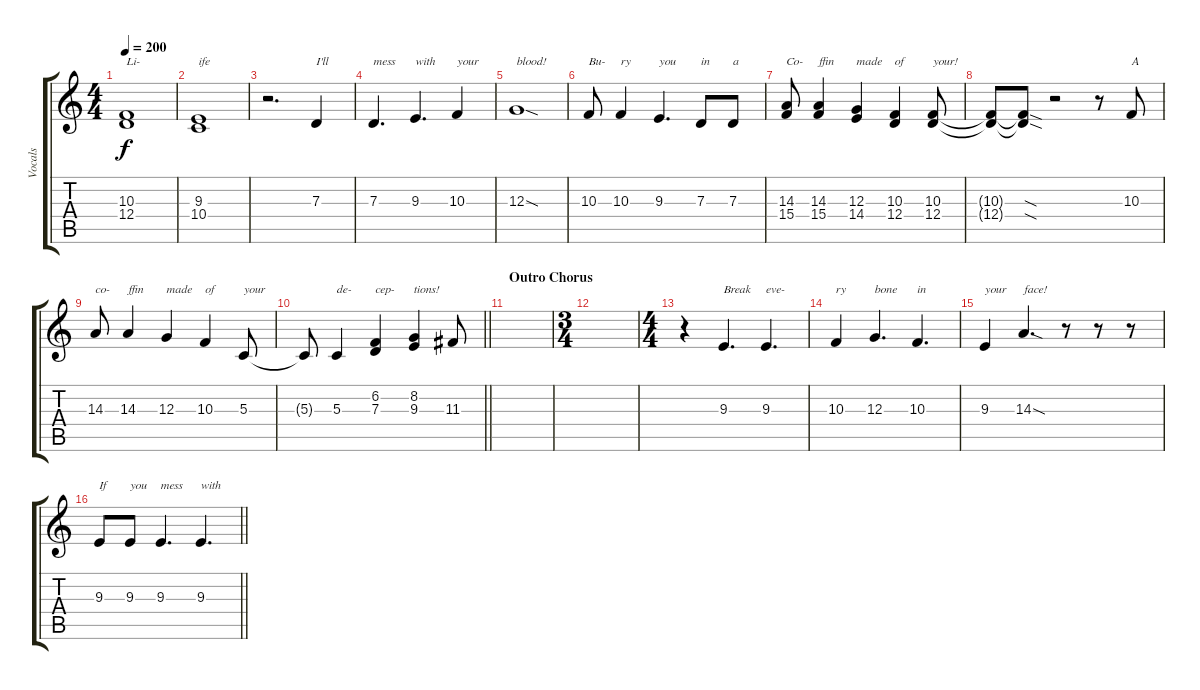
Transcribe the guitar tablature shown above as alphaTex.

\track ("Vocals" "Vocals") {instrument lead2sawtooth}
\staff {score tabs}
\tuning (E4 B3 G3 D3 A2 E2) {hide}
\ts (4 4)
\tempo 200
\clef g2
\ks c
(10.3 12.4).1{txt "Li-" dy f} |
(9.3 10.4).1{txt "ife"} |
r.2{d} 7.3.4{txt "I'll"} |
7.3.4{d txt "mess"} 9.3.4{d txt "with"} 10.3.4{txt "your"} |
12.3{sod}.1{txt "blood!"} |
10.3.8{txt "Bu-"} 10.3.4{txt "ry"} 9.3.4{d txt "you"} 7.3.8{txt "in"} 7.3.8{txt "a"} |
(14.3 15.4).8{txt "Co-"} (14.3 15.4).4{txt "ffin"} (12.3 14.4).4{txt "made"} (10.3 12.4).4{txt "of"} (10.3 12.4).8{txt "your!"} |
(10.3{t} 12.4{t}).8 (10.3{sod t} 12.4{sod t}).8 r.2 r.8 10.3.8{txt "A"} |
14.3.8{txt "co-"} 14.3.4{txt "ffin"} 12.3.4{txt "made"} 10.3.4{txt "of"} 5.3.8{txt "your"} |
\barLineRight lightlight
5.3{t}.8 5.3.4{txt "de-"} (6.2 7.3).4{txt "cep-"} (8.2 9.3).4{txt "tions!"} 11.3.8 |
\section ("" "Outro Chorus")
|
\ts (3 4)
|
\ts (4 4)
r.4 9.3.4{d txt "Break"} 9.3.4{d txt "eve-"} |
10.3.4{txt "ry"} 12.3.4{d txt "bone"} 10.3.4{d txt "in"} |
9.3.4{txt "your"} 14.3{sod}.4{d txt "face!"} r.8 r.8 r.8 |
\barLineRight lightlight
9.3.8{txt "If"} 9.3.8{txt "you"} 9.3.4{d txt "mess"} 9.3.4{d txt "with"}
